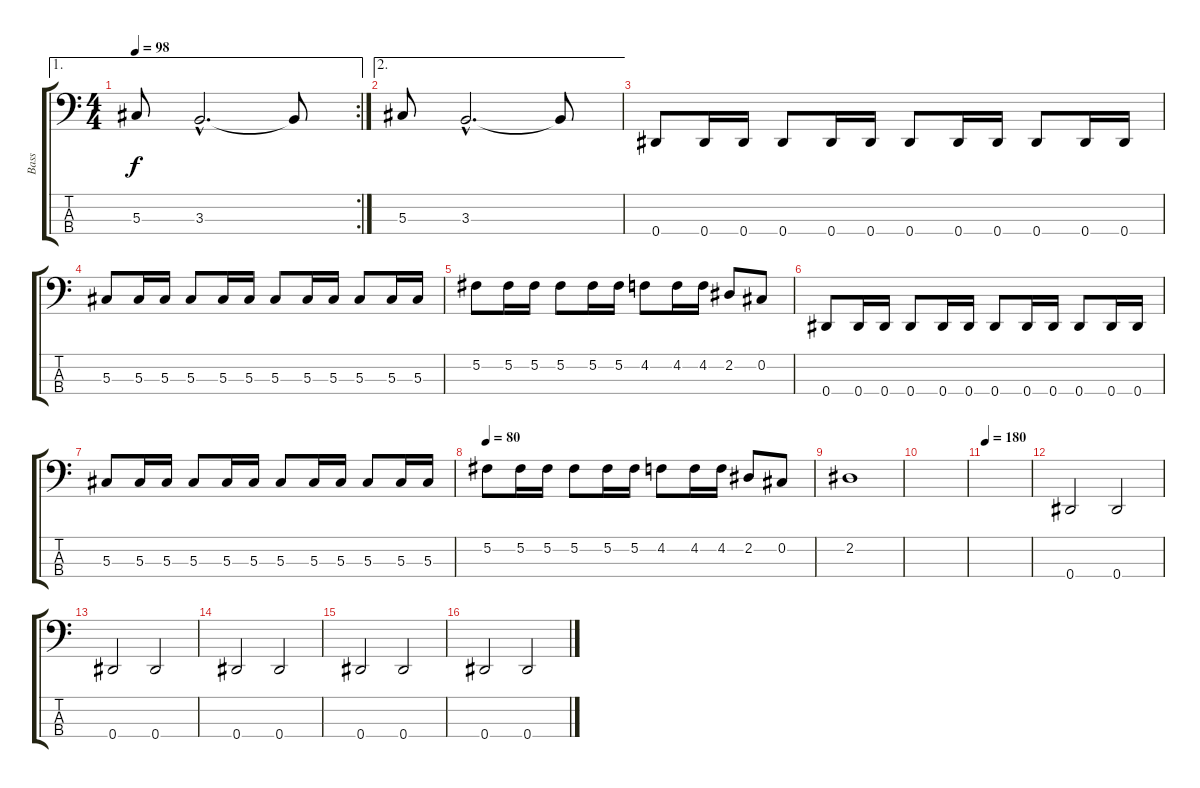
\track ("Bass" "Bass") {instrument electricbasspick}
\staff {score tabs}
\tuning (Gb2 Db2 Ab1 Eb1) {hide}
\ae 1
\rc 2
\ts (4 4)
\tempo 98
\clef f4
\ks c
5.3.8{dy f} 3.3{hac}.2{d} 3.3{t}.8 |
\ae 2
5.3.8 3.3{hac}.2{d} 3.3{t}.8 |
0.4.8 0.4.16 0.4.16 0.4.8 0.4.16 0.4.16 0.4.8 0.4.16 0.4.16 0.4.8 0.4.16 0.4.16 |
5.3.8 5.3.16 5.3.16 5.3.8 5.3.16 5.3.16 5.3.8 5.3.16 5.3.16 5.3.8 5.3.16 5.3.16 |
5.2.8 5.2.16 5.2.16 5.2.8 5.2.16 5.2.16 4.2.8 4.2.16 4.2.16 2.2.8 0.2.8 |
0.4.8 0.4.16 0.4.16 0.4.8 0.4.16 0.4.16 0.4.8 0.4.16 0.4.16 0.4.8 0.4.16 0.4.16 |
5.3.8 5.3.16 5.3.16 5.3.8 5.3.16 5.3.16 5.3.8 5.3.16 5.3.16 5.3.8 5.3.16 5.3.16 |
\tempo 80
5.2.8 5.2.16 5.2.16 5.2.8 5.2.16 5.2.16 4.2.8 4.2.16 4.2.16 2.2.8 0.2.8 |
2.2.1 |
|
\tempo 180
|
0.4.2{instrument slapbass1} 0.4.2 |
0.4.2 0.4.2 |
0.4.2 0.4.2 |
0.4.2 0.4.2 |
0.4.2 0.4.2
